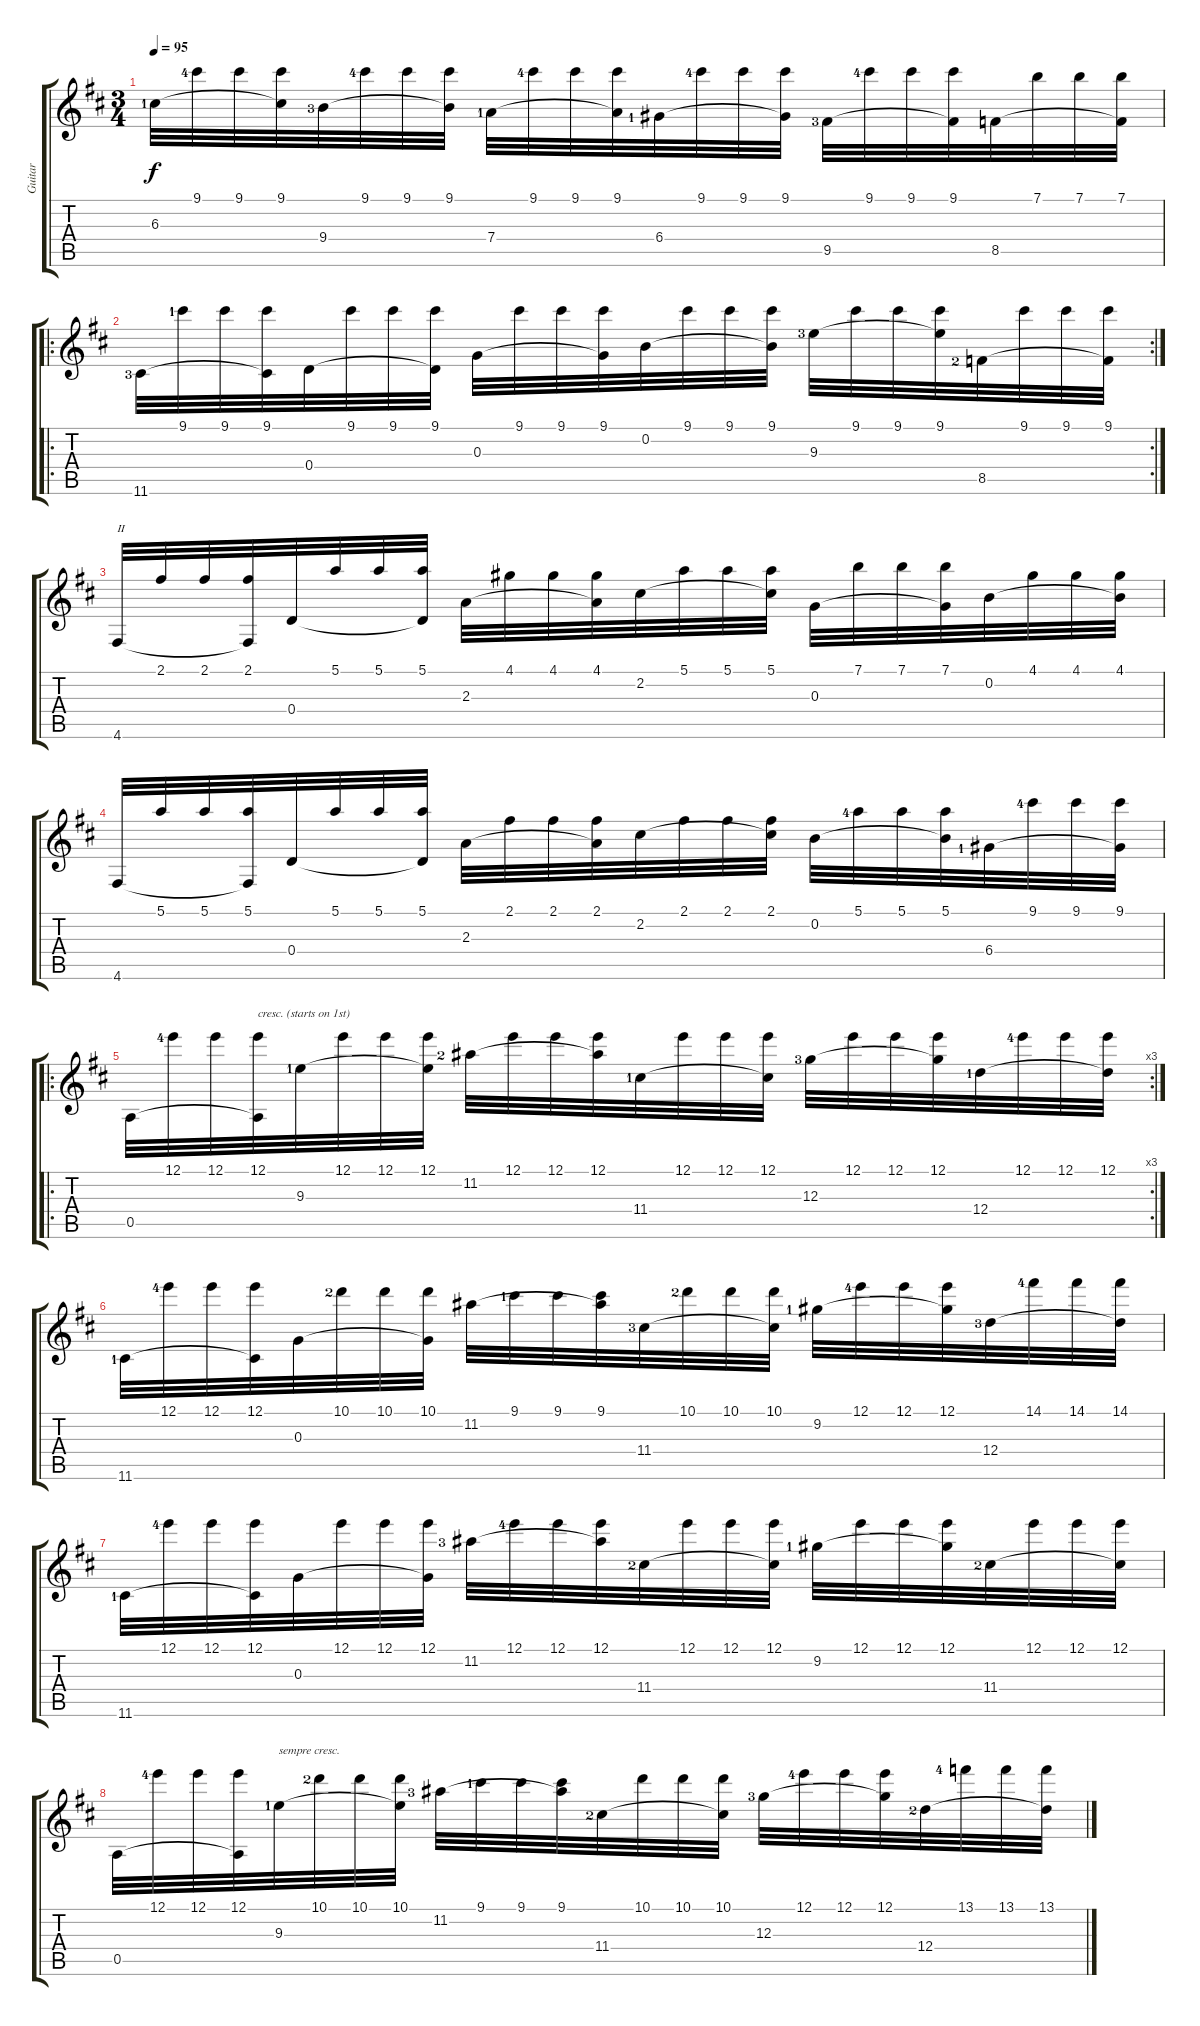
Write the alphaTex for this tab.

\track ("Guitar" "Guitar") {instrument acousticguitarnylon}
\staff {score tabs}
\tuning (E4 B3 G3 D3 A2 D2) {hide}
\ts (3 4)
\tempo 95
\clef g2
\ks d
6.3{lf 2}.32{dy f} 9.1{lf 5}.32 9.1.32 (9.1 6.3{t}).32 9.4{lf 4}.32 9.1{lf 5}.32 9.1.32 (9.1 9.4{t}).32 7.4{lf 2}.32 9.1{lf 5}.32 9.1.32 (9.1 7.4{t}).32 6.4{lf 2}.32 9.1{lf 5}.32 9.1.32 (9.1 6.4{t}).32 9.5{lf 4}.32 9.1{lf 5}.32 9.1.32 (9.1 9.5{t}).32 8.5.32 7.1.32 7.1.32 (7.1 8.5{t}).32 |
\ro
\rc 2
11.6{lf 4}.32 9.1{lf 2}.32 9.1.32 (9.1 11.6{t}).32 0.4.32 9.1.32 9.1.32 (9.1 0.4{t}).32 0.3.32 9.1.32 9.1.32 (9.1 0.3{t}).32 0.2.32 9.1.32 9.1.32 (9.1 0.2{t}).32 9.3{lf 4}.32 9.1.32 9.1.32 (9.1 9.3{t}).32 8.5{lf 3}.32 9.1.32 9.1.32 (9.1 8.5{t}).32 |
4.6.32{txt "II"} 2.1.32 2.1.32 (2.1 4.6{t}).32 0.4.32 5.1.32 5.1.32 (5.1 0.4{t}).32 2.3.32 4.1.32 4.1.32 (4.1 2.3{t}).32 2.2.32 5.1.32 5.1.32 (5.1 2.2{t}).32 0.3.32 7.1.32 7.1.32 (7.1 0.3{t}).32 0.2.32 4.1.32 4.1.32 (4.1 0.2{t}).32 |
4.6.32 5.1.32 5.1.32 (5.1 4.6{t}).32 0.4.32 5.1.32 5.1.32 (5.1 0.4{t}).32 2.3.32 2.1.32 2.1.32 (2.1 2.3{t}).32 2.2.32 2.1.32 2.1.32 (2.1 2.2{t}).32 0.2.32 5.1{lf 5}.32 5.1.32 (5.1 0.2{t}).32 6.4{lf 2}.32 9.1{lf 5}.32 9.1.32 (9.1 6.4{t}).32 |
\ro
\rc 3
0.5.32 12.1{lf 5}.32 12.1.32 (12.1 0.5{t}).32{txt "cresc. (starts on 1st)"} 9.3{lf 2}.32 12.1.32 12.1.32 (12.1 9.3{t}).32 11.2{lf 3}.32 12.1.32 12.1.32 (12.1 11.2{t}).32 11.4{lf 2}.32 12.1.32 12.1.32 (12.1 11.4{t}).32 12.3{lf 4}.32 12.1.32 12.1.32 (12.1 12.3{t}).32 12.4{lf 2}.32 12.1{lf 5}.32 12.1.32 (12.1 12.4{t}).32 |
11.6{lf 2}.32 12.1{lf 5}.32 12.1.32 (12.1 11.6{t}).32 0.3.32 10.1{lf 3}.32 10.1.32 (10.1 0.3{t}).32 11.2.32 9.1{lf 2}.32 9.1.32 (9.1 11.2{t}).32 11.4{lf 4}.32 10.1{lf 3}.32 10.1.32 (10.1 11.4{t}).32 9.2{lf 2}.32 12.1{lf 5}.32 12.1.32 (12.1 9.2{t}).32 12.4{lf 4}.32 14.1{lf 5}.32 14.1.32 (14.1 12.4{t}).32 |
11.6{lf 2}.32 12.1{lf 5}.32 12.1.32 (12.1 11.6{t}).32 0.3.32 12.1.32 12.1.32 (12.1 0.3{t}).32 11.2{lf 4}.32 12.1{lf 5}.32 12.1.32 (12.1 11.2{t}).32 11.4{lf 3}.32 12.1.32 12.1.32 (12.1 11.4{t}).32 9.2{lf 2}.32 12.1.32 12.1.32 (12.1 9.2{t}).32 11.4{lf 3}.32 12.1.32 12.1.32 (12.1 11.4{t}).32 |
0.5.32 12.1{lf 5}.32 12.1.32 (12.1 0.5{t}).32 9.3{lf 2}.32{txt "sempre cresc."} 10.1{lf 3}.32 10.1.32 (10.1 9.3{t}).32 11.2{lf 4}.32 9.1{lf 2}.32 9.1.32 (9.1 11.2{t}).32 11.4{lf 3}.32 10.1.32 10.1.32 (10.1 11.4{t}).32 12.3{lf 4}.32 12.1{lf 5}.32 12.1.32 (12.1 12.3{t}).32 12.4{lf 3}.32 13.1{lf 5}.32 13.1.32 (13.1 12.4{t}).32
